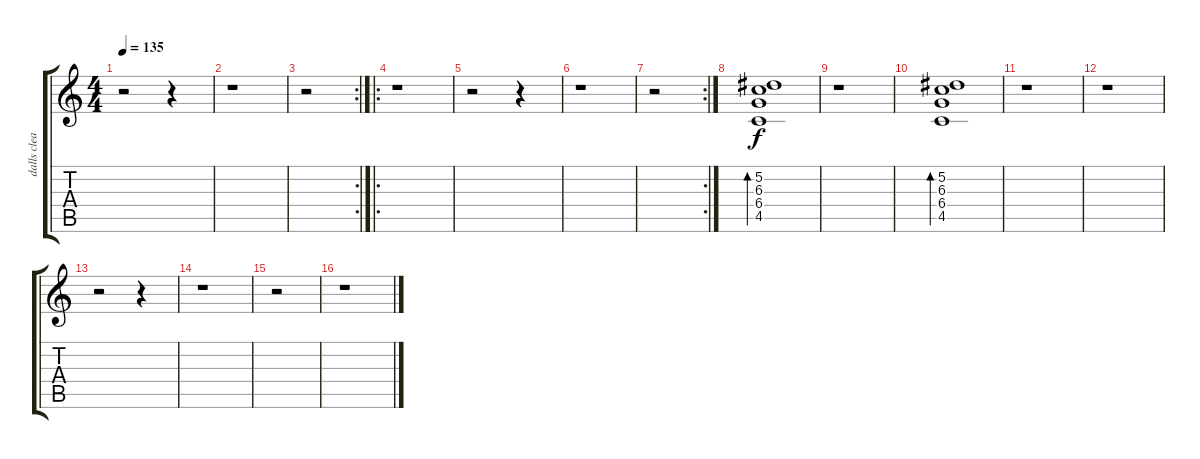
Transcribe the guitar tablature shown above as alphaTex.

\track ("dalls clean" "dalls clea") {instrument acousticguitarnylon}
\staff {score tabs}
\tuning (Eb4 Bb3 Gb3 Db3 Ab2 Db2) {hide}
\ts (4 4)
\tempo 135
\clef g2
\ks c
r.2{dy f} r.4 |
r.1 |
\rc 2
r.2 |
\ro
r.1 |
r.2 r.4 |
r.1 |
\rc 2
r.2 |
(5.2 6.3 6.4 4.5).1{bd 30} |
r.1 |
(5.2 6.3 6.4 4.5).1{bd 30} |
r.1 |
r.1 |
r.2 r.4 |
r.1 |
r.2 |
r.1
